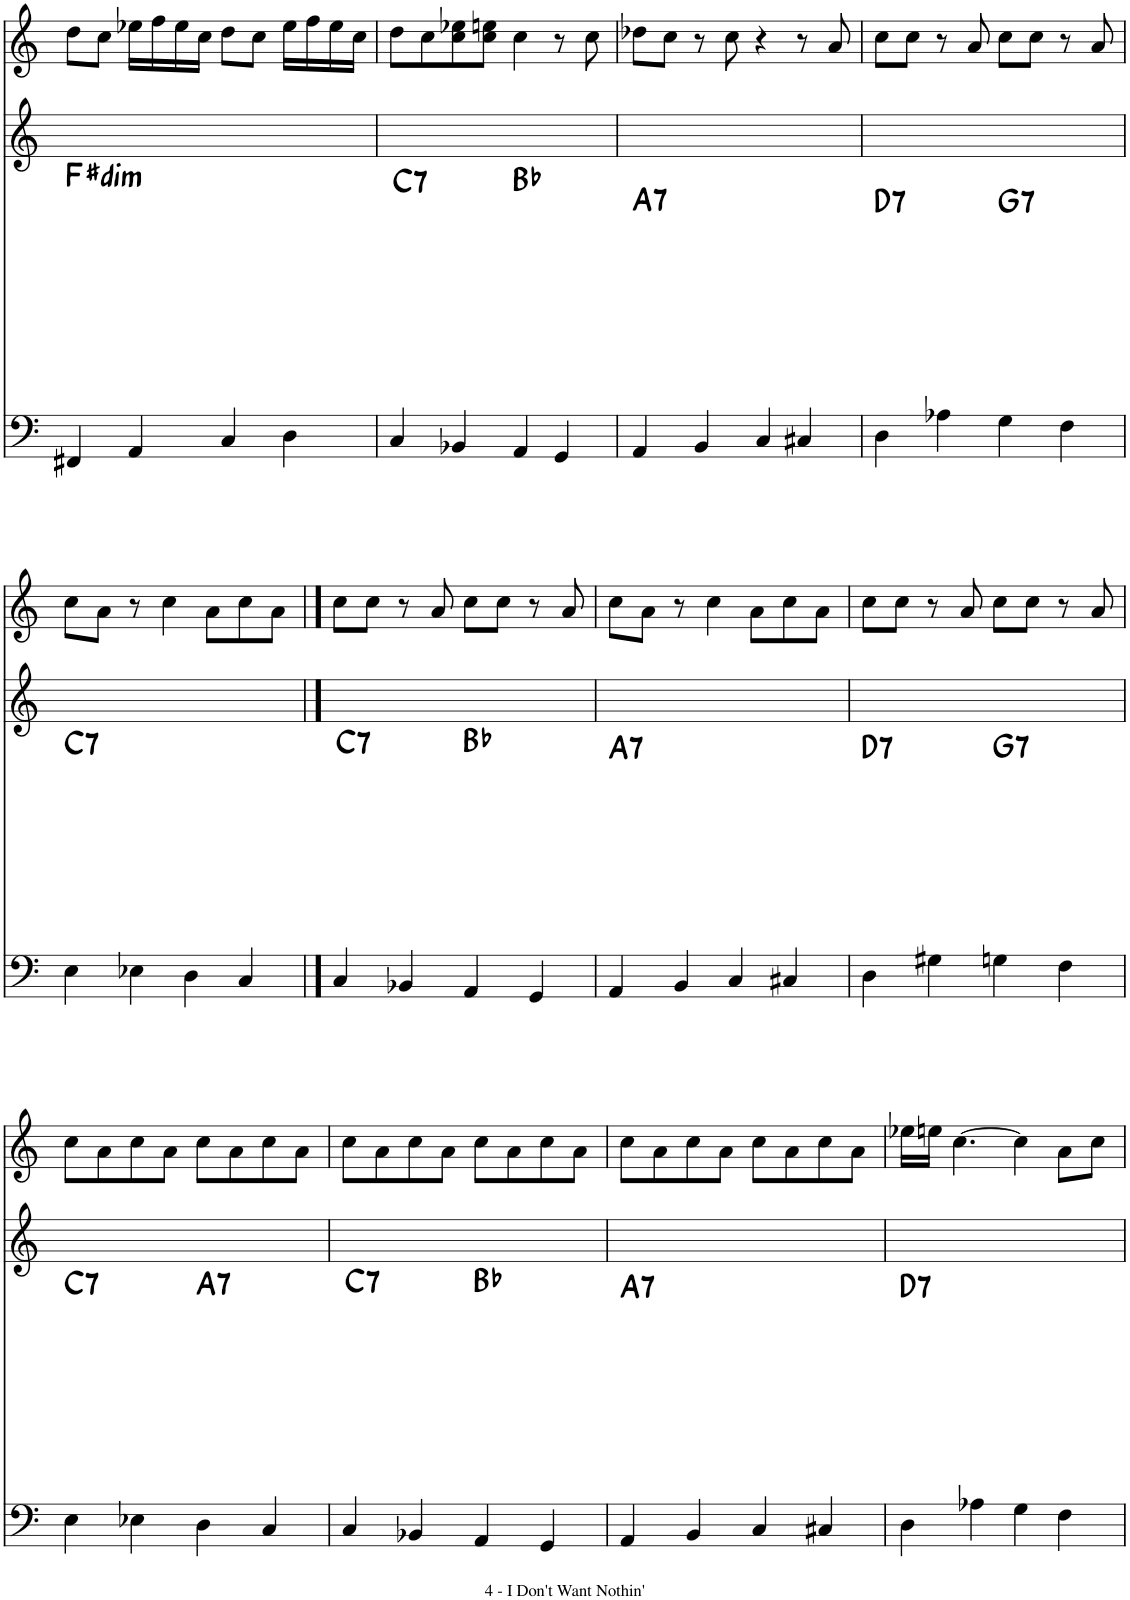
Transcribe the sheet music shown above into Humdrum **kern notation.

**kern	**harte	**kern	**kern
*part3	*part3	*part2	*part1
*staff3	*	*staff2	*staff1
*I"Fretless Electric Bass	*	*I"Piano	*I"Electronic Organ
*	*	*I'Pno	*I'Elec Org
!!LO:PB:g=z
*clefF4	*	*clefG2	*clefG2
*k[]	*	*k[]	*k[]
*M4/4	*	*M4/4	*M4/4
=48	=48	=48	=48
!	!LO:H:kt=dim	!	!
4FF#X/	F#:dim	1ryy	8dd\L
.	.	.	8cc\J
4AA/	.	.	16ee-X\LL
.	.	.	16ff\
.	.	.	16ee-\
.	.	.	16cc\JJ
4C/	.	.	8dd\L
.	.	.	8cc\J
4D\	.	.	16ee-\LL
.	.	.	16ff\
.	.	.	16ee-\
.	.	.	16cc\JJ
=49	=49	=49	=49
!	!LO:H:kt=7	!	!
4C/	C:7	1ryy	8dd\L
.	.	.	8cc\
4BB-X/	.	.	8cc\ 8ee-X\
.	.	.	8cc\ 8een\J
4AA/	Bb:maj	.	4cc\
4GG/	.	.	8r
.	.	.	8cc\
=50	=50	=50	=50
!	!LO:H:kt=7	!	!
4AA/	A:7	1ryy	8dd-X\L
.	.	.	8cc\J
4BB/	.	.	8r
.	.	.	8cc\
4C/	.	.	4r
4C#X/	.	.	8r
.	.	.	8a/
=51	=51	=51	=51
!	!LO:H:kt=7	!	!
4D\	D:7	1ryy	8cc\L
.	.	.	8cc\J
4A-X\	.	.	8r
.	.	.	8a/
!	!LO:H:kt=7	!	!
4G\	G:7	.	8cc\L
.	.	.	8cc\J
4F\	.	.	8r
.	.	.	8a/
!!LO:LB:g=z
=52	=52	=52	=52
!	!LO:H:kt=7	!	!
4E\	C:7	1ryy	8cc\L
.	.	.	8a\J
4E-X\	.	.	8r
.	.	.	4cc\
4D\	.	.	.
.	.	.	8a\L
4C/	.	.	8cc\
.	.	.	8a\J
==53	==53	==53	==53
!	!LO:H:kt=7	!	!
4C/	C:7	1ryy	8cc\L
.	.	.	8cc\J
4BB-X/	.	.	8r
.	.	.	8a/
4AA/	Bb:maj	.	8cc\L
.	.	.	8cc\J
4GG/	.	.	8r
.	.	.	8a/
=54	=54	=54	=54
!	!LO:H:kt=7	!	!
4AA/	A:7	1ryy	8cc\L
.	.	.	8a\J
4BB/	.	.	8r
.	.	.	4cc\
4C/	.	.	.
.	.	.	8a\L
4C#X/	.	.	8cc\
.	.	.	8a\J
=55	=55	=55	=55
!	!LO:H:kt=7	!	!
4D\	D:7	1ryy	8cc\L
.	.	.	8cc\J
4G#X\	.	.	8r
.	.	.	8a/
!	!LO:H:kt=7	!	!
4Gn\	G:7	.	8cc\L
.	.	.	8cc\J
4F\	.	.	8r
.	.	.	8a/
!!LO:LB:g=z
=56	=56	=56	=56
!	!LO:H:kt=7	!	!
4E\	C:7	1ryy	8cc\L
.	.	.	8a\
4E-X\	.	.	8cc\
.	.	.	8a\J
!	!LO:H:kt=7	!	!
4D\	A:7	.	8cc\L
.	.	.	8a\
4C/	.	.	8cc\
.	.	.	8a\J
=57	=57	=57	=57
!	!LO:H:kt=7	!	!
4C/	C:7	1ryy	8cc\L
.	.	.	8a\
4BB-X/	.	.	8cc\
.	.	.	8a\J
4AA/	Bb:maj	.	8cc\L
.	.	.	8a\
4GG/	.	.	8cc\
.	.	.	8a\J
=58	=58	=58	=58
!	!LO:H:kt=7	!	!
4AA/	A:7	1ryy	8cc\L
.	.	.	8a\
4BB/	.	.	8cc\
.	.	.	8a\J
4C/	.	.	8cc\L
.	.	.	8a\
4C#X/	.	.	8cc\
.	.	.	8a\J
=59	=59	=59	=59
!	!LO:H:kt=7	!	!
4D\	D:7	1ryy	16ee-X\LL
.	.	.	16een\JJ
.	.	.	[4.cc\
4A-X\	.	.	.
4G\	.	.	4cc\]
4F\	.	.	8a\L
.	.	.	8cc\J
=	=	=	=
*-	*-	*-	*-
